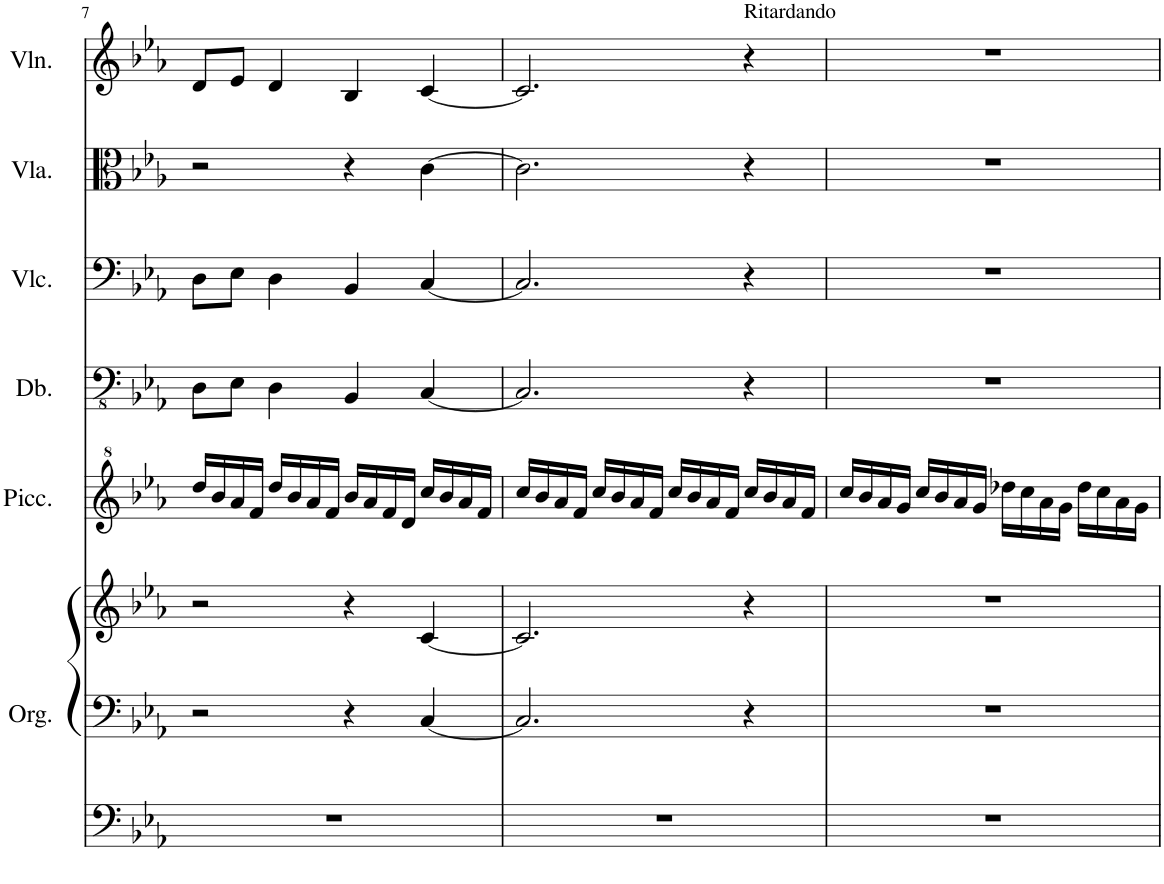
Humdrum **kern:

**kern	**kern	**kern	**kern	**kern	**kern	**kern	**kern
*part6	*part6	*part6	*part5	*part4	*part3	*part2	*part1
*staff8	*staff7	*staff6	*staff5	*staff4	*staff3	*staff2	*staff1
*I"Organ	*	*	*I"Piccolo	*I"Double Bass	*I"Violoncello	*I"Viola	*I"Violin
*I'Org.	*	*	*I'Picc.	*I'Db.	*I'Vlc.	*I'Vla.	*I'Vln.
!!LO:PB:g=z
*clefF4	*clefF4	*clefG2	*clefG^2	*clefFv4	*clefF4	*clefC3	*clefG2
*	*	*	*Trd-7c-12	*Trd7c12	*	*	*
*k[b-e-a-]	*k[b-e-a-]	*k[b-e-a-]	*k[b-e-a-]	*k[b-e-a-]	*k[b-e-a-]	*k[b-e-a-]	*k[b-e-a-]
=7	=7	=7	=7	=7	=7	=7	=7
1r	2r	2r	16ddd/LL	8DD\L	8D\L	2r	8d/L
.	.	.	16bb-/	.	.	.	.
.	.	.	16aa-/	8EE-\J	8E-\J	.	8e-/J
.	.	.	16ff/JJ	.	.	.	.
.	.	.	16ddd/LL	4DD\	4D\	.	4d/
.	.	.	16bb-/	.	.	.	.
.	.	.	16aa-/	.	.	.	.
.	.	.	16ff/JJ	.	.	.	.
.	4r	4r	16bb-/LL	4BBB-/	4BB-/	4r	4B-/
.	.	.	16aa-/	.	.	.	.
.	.	.	16ff/	.	.	.	.
.	.	.	16dd/JJ	.	.	.	.
.	[4C/	[4c/	16ccc/LL	[4CC/	[4C/	[4c\	[4c/
.	.	.	16bb-/	.	.	.	.
.	.	.	16aa-/	.	.	.	.
.	.	.	16ff/JJ	.	.	.	.
=8	=8	=8	=8	=8	=8	=8	=8
1r	2.C/]	2.c/]	16ccc/LL	2.CC/]	2.C/]	2.c\]	2.c/]
.	.	.	16bb-/	.	.	.	.
.	.	.	16aa-/	.	.	.	.
.	.	.	16ff/JJ	.	.	.	.
.	.	.	16ccc/LL	.	.	.	.
.	.	.	16bb-/	.	.	.	.
.	.	.	16aa-/	.	.	.	.
.	.	.	16ff/JJ	.	.	.	.
.	.	.	16ccc/LL	.	.	.	.
.	.	.	16bb-/	.	.	.	.
.	.	.	16aa-/	.	.	.	.
.	.	.	16ff/JJ	.	.	.	.
!	!	!	!	!	!	!	!LO:TX:a:t=Ritardando
.	4r	4r	16ccc/LL	4r	4r	4r	4r
.	.	.	16bb-/	.	.	.	.
.	.	.	16aa-/	.	.	.	.
.	.	.	16ff/JJ	.	.	.	.
=9	=9	=9	=9	=9	=9	=9	=9
1r	1r	1r	16ccc/LL	1r	1r	1r	1r
.	.	.	16bb-/	.	.	.	.
.	.	.	16aa-/	.	.	.	.
.	.	.	16gg/JJ	.	.	.	.
.	.	.	16ccc/LL	.	.	.	.
.	.	.	16bb-/	.	.	.	.
.	.	.	16aa-/	.	.	.	.
.	.	.	16gg/JJ	.	.	.	.
.	.	.	16ddd-X\LL	.	.	.	.
.	.	.	16ccc\	.	.	.	.
.	.	.	16aa-\	.	.	.	.
.	.	.	16gg\JJ	.	.	.	.
.	.	.	16ddd-\LL	.	.	.	.
.	.	.	16ccc\	.	.	.	.
.	.	.	16aa-\	.	.	.	.
.	.	.	16gg\JJ	.	.	.	.
=	=	=	=	=	=	=	=
*-	*-	*-	*-	*-	*-	*-	*-
